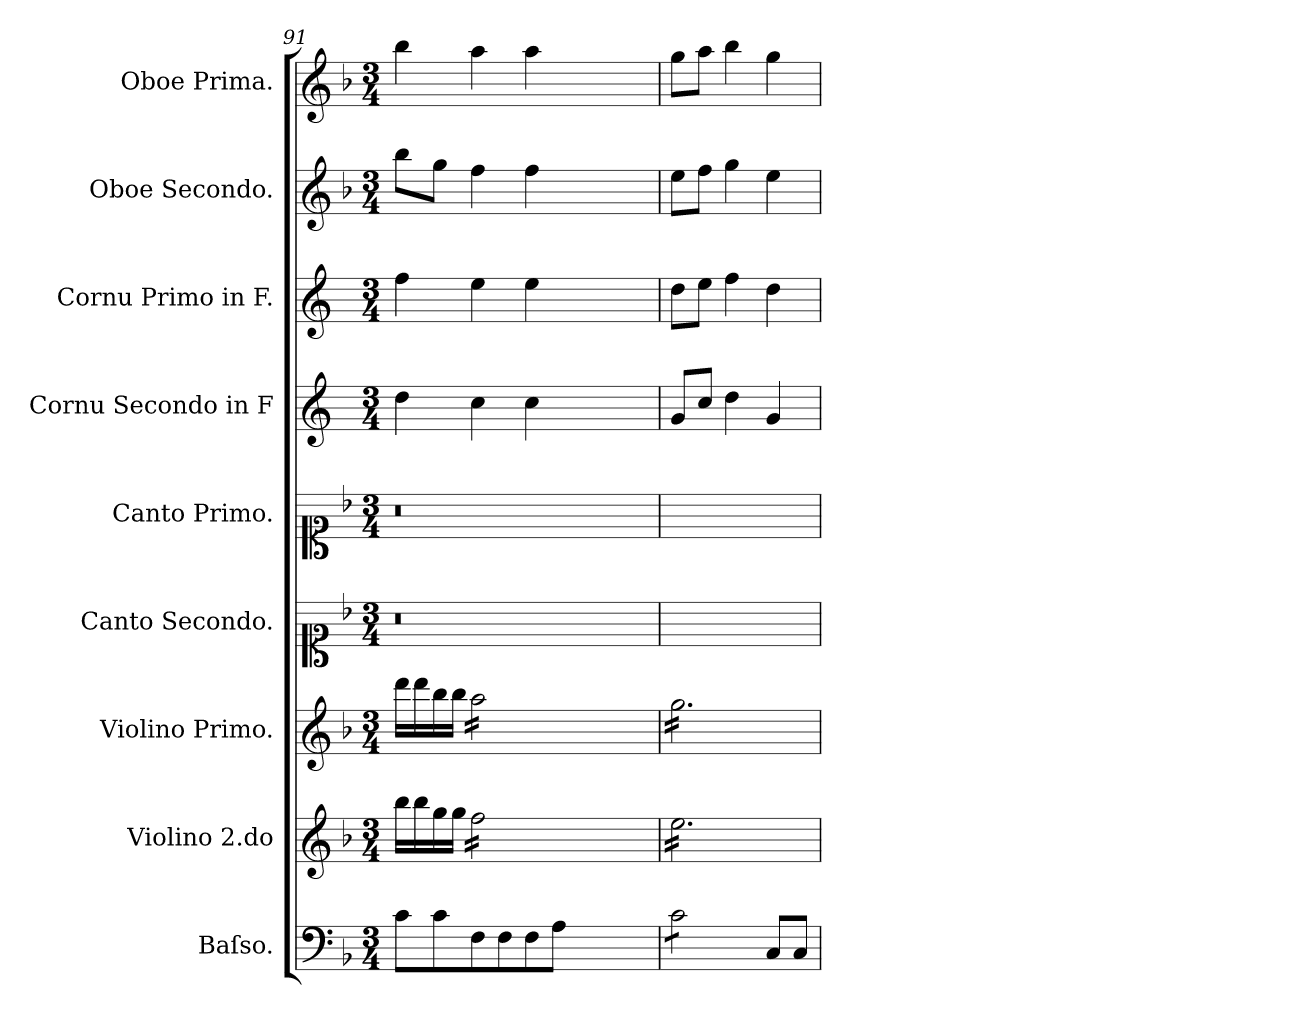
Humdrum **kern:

**kern	**kern	**kern	**kern	**kern	**kern	**kern	**kern	**kern
*part9	*part8	*part7	*part6	*part5	*part4	*part3	*part2	*part1
*staff9	*staff8	*staff7	*staff6	*staff5	*staff4	*staff3	*staff2	*staff1
*I"Baſso.	*I"Violino 2.do	*I"Violino Primo.	*I"Canto Secondo.	*I"Canto Primo.	*I"Cornu Secondo in F	*I"Cornu Primo in F.	*I"Oboe Secondo.	*I"Oboe Prima.
*I'B	*	*I'Vn I	*	*	*	*I'Cor I in F	*	*I'Ob I
*clefF4	*clefG2	*clefG2	*clefC1	*clefC1	*clefG2	*clefG2	*clefG2	*clefG2
*	*	*	*	*	*ITrd4c7	*ITrd4c7	*	*
*k[b-]	*k[b-]	*k[b-]	*k[b-]	*k[b-]	*k[b-]	*k[b-]	*k[b-]	*k[b-]
*F:	*F:	*F:	*F:	*F:	*	*	*F:	*F:
*M3/4	*M3/4	*M3/4	*M3/4	*M3/4	*M3/4	*M3/4	*M3/4	*M3/4
=91	=91	=91	=91	=91	=91	=91	=91	=91
!	!	!	!LO:N:vis=0	!LO:N:vis=0	!	!	!	!
8c\L	16bb-\LL	16ddd\LL	1.r	1.r	4g\	4b-\	8bb-\L	4bb-\
.	16bb-\	16ddd\	.	.	.	.	.	.
8c\	16gg\	16bb-\	.	.	.	.	8gg\J	.
.	16gg\JJ	16bb-\JJ	.	.	.	.	.	.
*	*tremolo	*	*	*	*	*	*	*
*	*	*tremolo	*	*	*	*	*	*
8F\	16ff\LL	16aa\LL	.	.	4f\	4a\	4ff\	4aa\
.	16ff\	16aa\	.	.	.	.	.	.
8F\	16ff\	16aa\	.	.	.	.	.	.
.	16ff\	16aa\	.	.	.	.	.	.
8F\	16ff\	16aa\	.	.	4f\	4a\	4ff\	4aa\
.	16ff\	16aa\	.	.	.	.	.	.
8A\J	16ff\	16aa\	.	.	.	.	.	.
.	16ff\JJ	16aa\JJ	.	.	.	.	.	.
2.ryy	2.ryy	2.ryy	.	.	2.ryy	2.ryy	2.ryy	2.ryy
=92	=92	=92	=92	=92	=92	=92	=92	=92
*tremolo	*	*	*	*	*	*	*	*
8c\L	16ee\LL	16gg\LL	2.ryy	2.ryy	8c/L	8g\L	8ee\L	8gg\L
.	16ee\	16gg\	.	.	.	.	.	.
8c\	16ee\	16gg\	.	.	8f/J	8a\J	8ff\J	8aa\J
.	16ee\	16gg\	.	.	.	.	.	.
8c\	16ee\	16gg\	.	.	4g\	4b-\	4gg\	4bb-\
.	16ee\	16gg\	.	.	.	.	.	.
8c\J	16ee\	16gg\	.	.	.	.	.	.
*Xtremolo	*	*	*	*	*	*	*	*
.	16ee\	16gg\	.	.	.	.	.	.
8C/L	16ee\	16gg\	.	.	4c/	4g\	4ee\	4gg\
.	16ee\	16gg\	.	.	.	.	.	.
8C/J	16ee\	16gg\	.	.	.	.	.	.
.	16ee\JJ	16gg\JJ	.	.	.	.	.	.
*	*	*Xtremolo	*	*	*	*	*	*
*	*Xtremolo	*	*	*	*	*	*	*
=	=	=	=	=	=	=	=	=
*-	*-	*-	*-	*-	*-	*-	*-	*-
